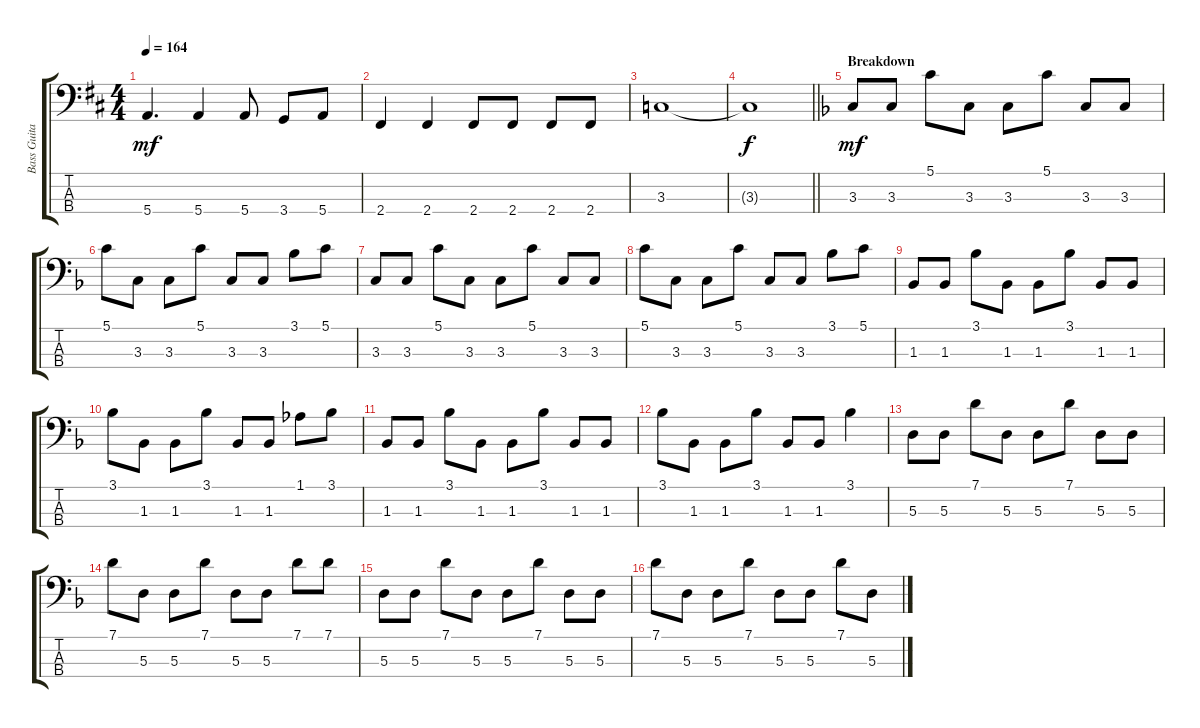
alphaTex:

\track ("Bass Guitar" "Bass Guita") {instrument electricbassfinger}
\staff {score tabs}
\tuning (G2 D2 A1 E1) {hide}
\ts (4 4)
\tempo 164
\clef f4
\ks bminor
5.4.4{d dy mf} 5.4.4 5.4.8 3.4.8 5.4.8 |
2.4.4 2.4.4 2.4.8 2.4.8 2.4.8 2.4.8 |
3.3.1 |
\barLineRight lightlight
3.3{t}.1{dy f} |
\section ("" "Breakdown")
\ks dminor
3.3.8{dy mf} 3.3.8 5.1.8 3.3.8 3.3.8 5.1.8 3.3.8 3.3.8 |
5.1.8 3.3.8 3.3.8 5.1.8 3.3.8 3.3.8 3.1.8 5.1.8 |
3.3.8 3.3.8 5.1.8 3.3.8 3.3.8 5.1.8 3.3.8 3.3.8 |
5.1.8 3.3.8 3.3.8 5.1.8 3.3.8 3.3.8 3.1.8 5.1.8 |
1.3.8 1.3.8 3.1.8 1.3.8 1.3.8 3.1.8 1.3.8 1.3.8 |
3.1.8 1.3.8 1.3.8 3.1.8 1.3.8 1.3.8 1.1.8 3.1.8 |
1.3.8 1.3.8 3.1.8 1.3.8 1.3.8 3.1.8 1.3.8 1.3.8 |
3.1.8 1.3.8 1.3.8 3.1.8 1.3.8 1.3.8 3.1.4 |
5.3.8 5.3.8 7.1.8 5.3.8 5.3.8 7.1.8 5.3.8 5.3.8 |
7.1.8 5.3.8 5.3.8 7.1.8 5.3.8 5.3.8 7.1.8 7.1.8 |
5.3.8 5.3.8 7.1.8 5.3.8 5.3.8 7.1.8 5.3.8 5.3.8 |
7.1.8 5.3.8 5.3.8 7.1.8 5.3.8 5.3.8 7.1.8 5.3.8
